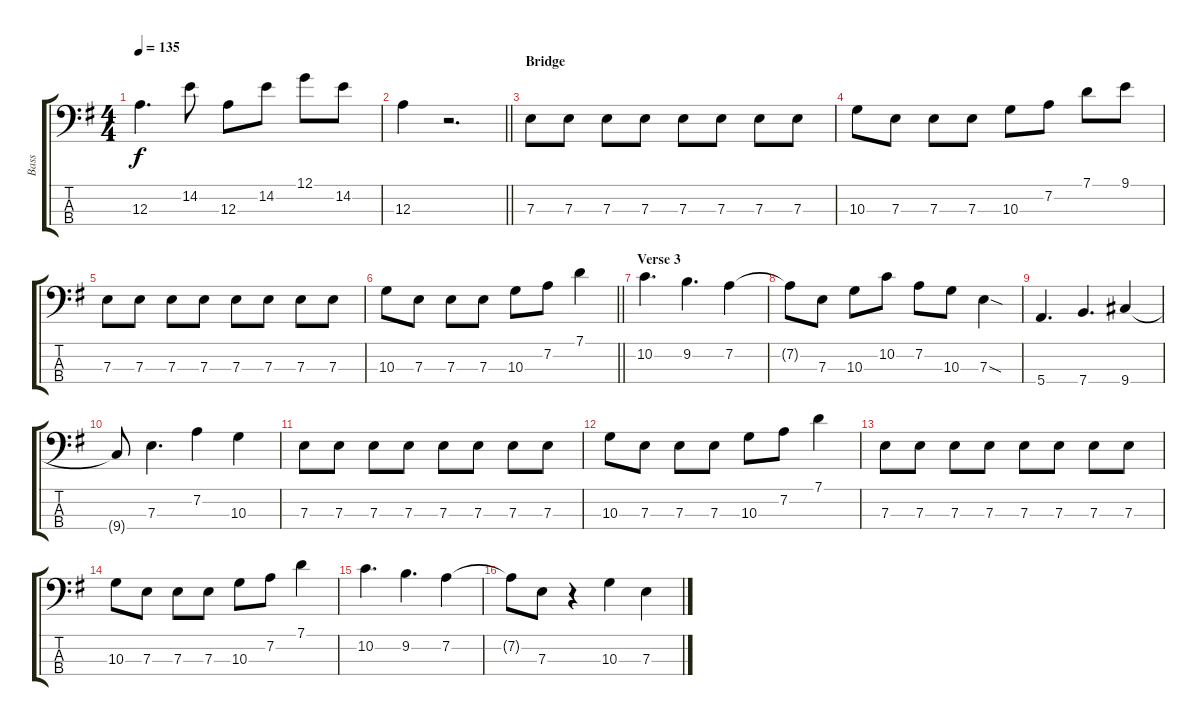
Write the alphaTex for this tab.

\track ("Bass" "Bass") {instrument electricbassfinger}
\staff {score tabs}
\tuning (G2 D2 A1 E1) {hide}
\ts (4 4)
\tempo 135
\clef f4
\ks g
12.3.4{d dy f} 14.2.8 12.3.8 14.2.8 12.1.8 14.2.8 |
\barLineRight lightlight
12.3.4 r.2{d} |
\section ("" "Bridge")
7.3.8 7.3.8 7.3.8 7.3.8 7.3.8 7.3.8 7.3.8 7.3.8 |
10.3.8 7.3.8 7.3.8 7.3.8 10.3.8 7.2.8 7.1.8 9.1.8 |
7.3.8 7.3.8 7.3.8 7.3.8 7.3.8 7.3.8 7.3.8 7.3.8 |
\barLineRight lightlight
10.3.8 7.3.8 7.3.8 7.3.8 10.3.8 7.2.8 7.1.4 |
\section ("" "Verse 3")
10.2.4{d} 9.2.4{d} 7.2.4 |
7.2{t}.8 7.3.8 10.3.8 10.2.8 7.2.8 10.3.8 7.3{sod}.4 |
5.4.4{d} 7.4.4{d} 9.4.4 |
9.4{t}.8 7.3.4{d} 7.2.4 10.3.4 |
7.3.8 7.3.8 7.3.8 7.3.8 7.3.8 7.3.8 7.3.8 7.3.8 |
10.3.8 7.3.8 7.3.8 7.3.8 10.3.8 7.2.8 7.1.4 |
7.3.8 7.3.8 7.3.8 7.3.8 7.3.8 7.3.8 7.3.8 7.3.8 |
10.3.8 7.3.8 7.3.8 7.3.8 10.3.8 7.2.8 7.1.4 |
10.2.4{d} 9.2.4{d} 7.2.4 |
7.2{t}.8 7.3.8 r.4 10.3.4 7.3.4
